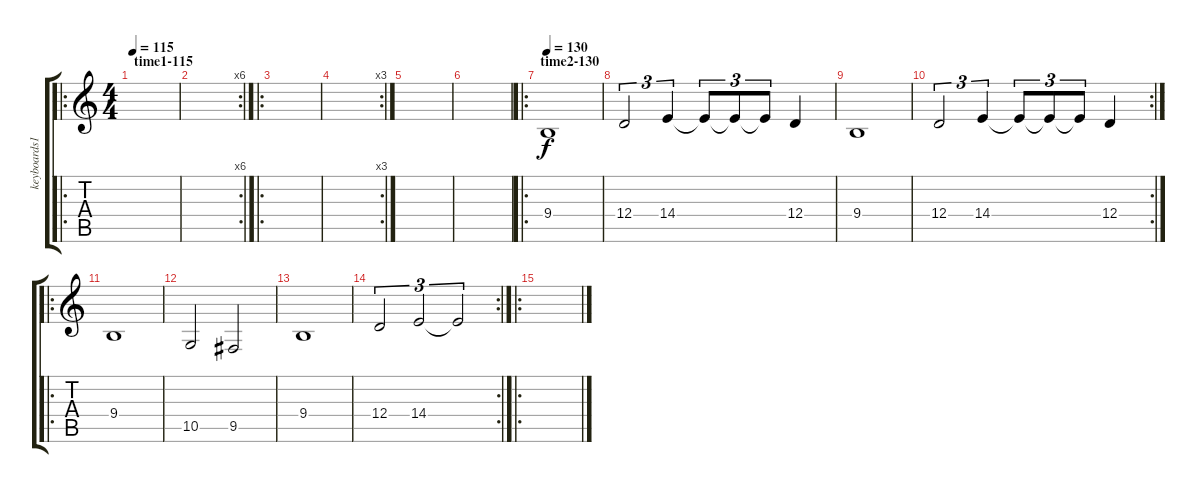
\track ("keyboards1" "keyboards1") {instrument pad7halo}
\staff {score tabs}
\tuning (E4 B3 G3 D3 A2 E2) {hide}
\ro
\ts (4 4)
\section ("" "time1-115")
\tempo 115
\clef g2
\ks c
|
\rc 6
|
\ro
|
\rc 3
|
|
|
\ro
\section ("" "time2-130")
\tempo 130
9.4.1 |
12.4.2{tu (3 2)} 14.4.4{tu (3 2)} 14.4{t}.8{tu (3 2)} 14.4{t}.8{tu (3 2)} 14.4{t}.8{tu (3 2)} 12.4.4 |
9.4.1 |
\rc 2
12.4.2{tu (3 2)} 14.4.4{tu (3 2)} 14.4{t}.8{tu (3 2)} 14.4{t}.8{tu (3 2)} 14.4{t}.8{tu (3 2)} 12.4.4 |
\ro
9.4.1 |
10.5.2 9.5.2 |
9.4.1 |
\rc 2
12.4.2{tu (3 2)} 14.4.2{tu (3 2)} 14.4{t}.2{tu (3 2)} |
\ro
